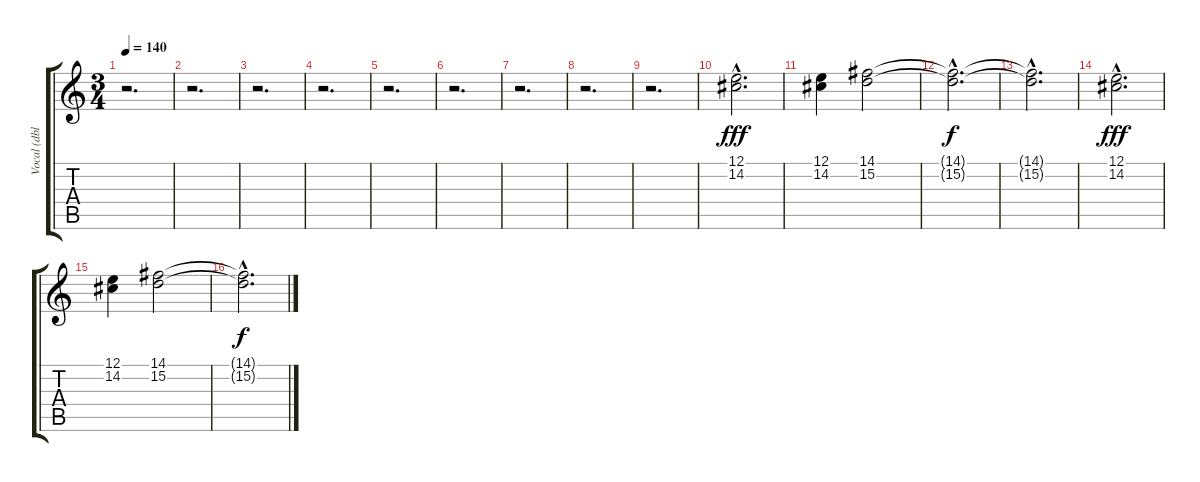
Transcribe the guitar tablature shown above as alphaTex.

\track ("Vocal (dbl track)" "Vocal (dbl") {instrument trombone}
\staff {score tabs}
\tuning (E4 B3 G3 D3 A2 E2) {hide}
\ts (3 4)
\tempo 140
\clef g2
\ks c
r.2{d dy f} |
r.2{d} |
r.2{d} |
r.2{d} |
r.2{d} |
r.2{d} |
r.2{d} |
r.2{d} |
r.2{d} |
(12.1{hac} 14.2{hac}).2{d dy fff} |
(12.1 14.2).4 (14.1 15.2).2 |
(14.1{hac t} 15.2{hac t}).2{d dy f} |
(14.1{hac t} 15.2{hac t}).2{d} |
(12.1{hac} 14.2{hac}).2{d dy fff} |
(12.1 14.2).4 (14.1 15.2).2 |
(14.1{hac t} 15.2{hac t}).2{d dy f}
